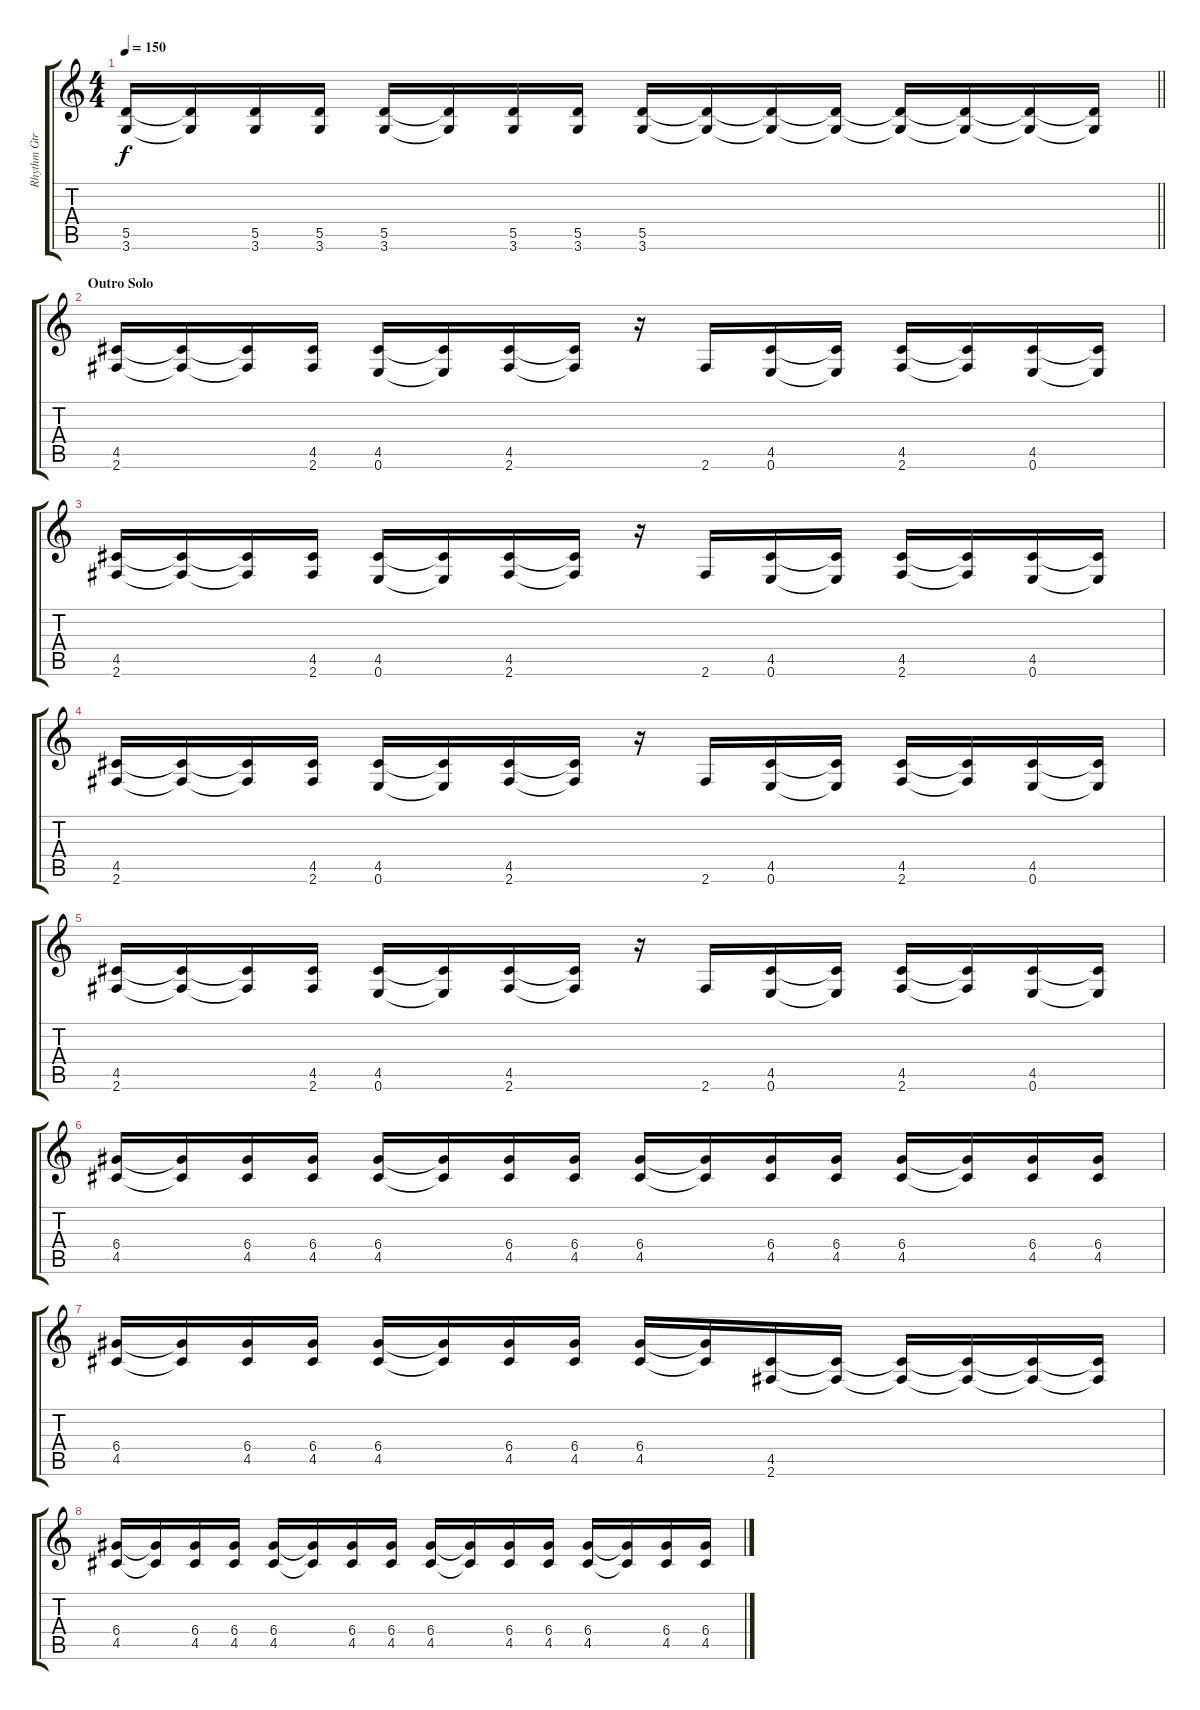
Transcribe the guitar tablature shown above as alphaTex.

\track ("Rhythm Gtr" "Rhythm Gtr") {instrument overdrivenguitar}
\staff {score tabs}
\tuning (E4 B3 G3 D3 A2 E2) {hide}
\ts (4 4)
\tempo 150
\clef g2
\barLineRight lightlight
\ks c
(5.5 3.6).16{dy f} (5.5{t} 3.6{t}).16 (5.5 3.6).16 (5.5 3.6).16 (5.5 3.6).16 (5.5{t} 3.6{t}).16 (5.5 3.6).16 (5.5 3.6).16 (5.5 3.6).16 (5.5{t} 3.6{t}).16 (5.5{t} 3.6{t}).16 (5.5{t} 3.6{t}).16 (5.5{t} 3.6{t}).16 (5.5{t} 3.6{t}).16 (5.5{t} 3.6{t}).16 (5.5{t} 3.6{t}).16 |
\section ("" "Outro Solo")
(4.5 2.6).16 (4.5{t} 2.6{t}).16 (4.5{t} 2.6{t}).16 (4.5 2.6).16 (4.5 0.6).16 (4.5{t} 0.6{t}).16 (4.5 2.6).16 (4.5{t} 2.6{t}).16 r.16 2.6.16 (4.5 0.6).16 (4.5{t} 0.6{t}).16 (4.5 2.6).16 (4.5{t} 2.6{t}).16 (4.5 0.6).16 (4.5{t} 0.6{t}).16 |
(4.5 2.6).16 (4.5{t} 2.6{t}).16 (4.5{t} 2.6{t}).16 (4.5 2.6).16 (4.5 0.6).16 (4.5{t} 0.6{t}).16 (4.5 2.6).16 (4.5{t} 2.6{t}).16 r.16 2.6.16 (4.5 0.6).16 (4.5{t} 0.6{t}).16 (4.5 2.6).16 (4.5{t} 2.6{t}).16 (4.5 0.6).16 (4.5{t} 0.6{t}).16 |
(4.5 2.6).16 (4.5{t} 2.6{t}).16 (4.5{t} 2.6{t}).16 (4.5 2.6).16 (4.5 0.6).16 (4.5{t} 0.6{t}).16 (4.5 2.6).16 (4.5{t} 2.6{t}).16 r.16 2.6.16 (4.5 0.6).16 (4.5{t} 0.6{t}).16 (4.5 2.6).16 (4.5{t} 2.6{t}).16 (4.5 0.6).16 (4.5{t} 0.6{t}).16 |
(4.5 2.6).16 (4.5{t} 2.6{t}).16 (4.5{t} 2.6{t}).16 (4.5 2.6).16 (4.5 0.6).16 (4.5{t} 0.6{t}).16 (4.5 2.6).16 (4.5{t} 2.6{t}).16 r.16 2.6.16 (4.5 0.6).16 (4.5{t} 0.6{t}).16 (4.5 2.6).16 (4.5{t} 2.6{t}).16 (4.5 0.6).16 (4.5{t} 0.6{t}).16 |
(6.4 4.5).16 (6.4{t} 4.5{t}).16 (6.4 4.5).16 (6.4 4.5).16 (6.4 4.5).16 (6.4{t} 4.5{t}).16 (6.4 4.5).16 (6.4 4.5).16 (6.4 4.5).16 (6.4{t} 4.5{t}).16 (6.4 4.5).16 (6.4 4.5).16 (6.4 4.5).16 (6.4{t} 4.5{t}).16 (6.4 4.5).16 (6.4 4.5).16 |
(6.4 4.5).16 (6.4{t} 4.5{t}).16 (6.4 4.5).16 (6.4 4.5).16 (6.4 4.5).16 (6.4{t} 4.5{t}).16 (6.4 4.5).16 (6.4 4.5).16 (6.4 4.5).16 (6.4{t} 4.5{t}).16 (4.5 2.6).16 (4.5{t} 2.6{t}).16 (4.5{t} 2.6{t}).16 (4.5{t} 2.6{t}).16 (4.5{t} 2.6{t}).16 (4.5{t} 2.6{t}).16 |
(6.4 4.5).16 (6.4{t} 4.5{t}).16 (6.4 4.5).16 (6.4 4.5).16 (6.4 4.5).16 (6.4{t} 4.5{t}).16 (6.4 4.5).16 (6.4 4.5).16 (6.4 4.5).16 (6.4{t} 4.5{t}).16 (6.4 4.5).16 (6.4 4.5).16 (6.4 4.5).16 (6.4{t} 4.5{t}).16 (6.4 4.5).16 (6.4 4.5).16
